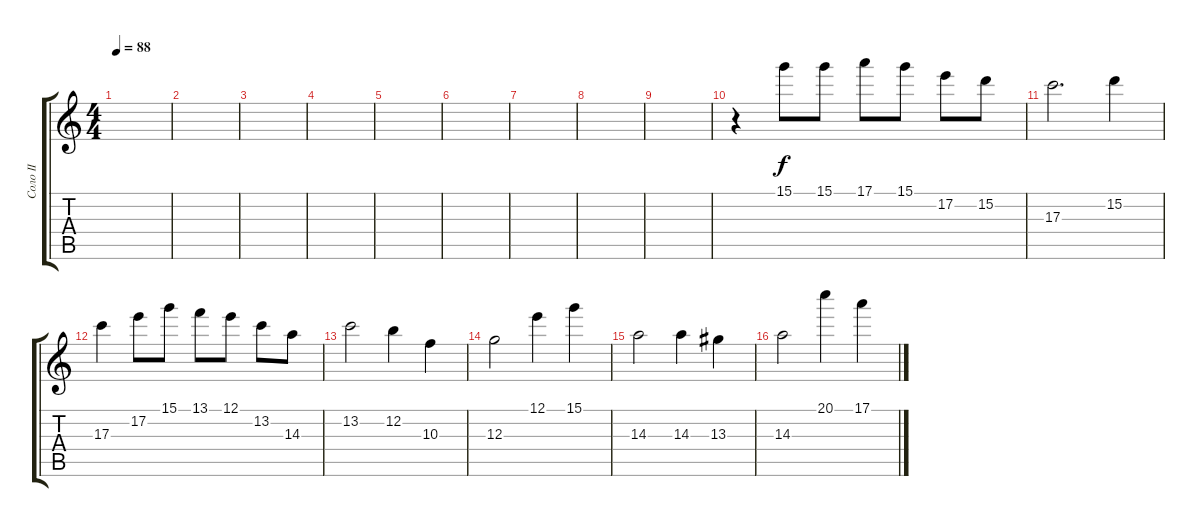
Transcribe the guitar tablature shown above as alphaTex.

\track ("Соло II" "Соло II") {instrument distortionguitar}
\staff {score tabs}
\tuning (E4 B3 G3 D3 A2 E2) {hide}
\ts (4 4)
\tempo 88
\clef g2
\ks c
|
|
|
|
|
|
|
|
|
r.4 15.1.8 15.1.8 17.1.8 15.1.8 17.2.8 15.2.8 |
17.3.2{d} 15.2.4 |
17.3.4 17.2.8 15.1.8 13.1.8 12.1.8 13.2.8 14.3.8 |
13.2.2 12.2.4 10.3.4 |
12.3.2 12.1.4 15.1.4 |
14.3.2 14.3.4 13.3.4 |
14.3.2 20.1.4 17.1.4
